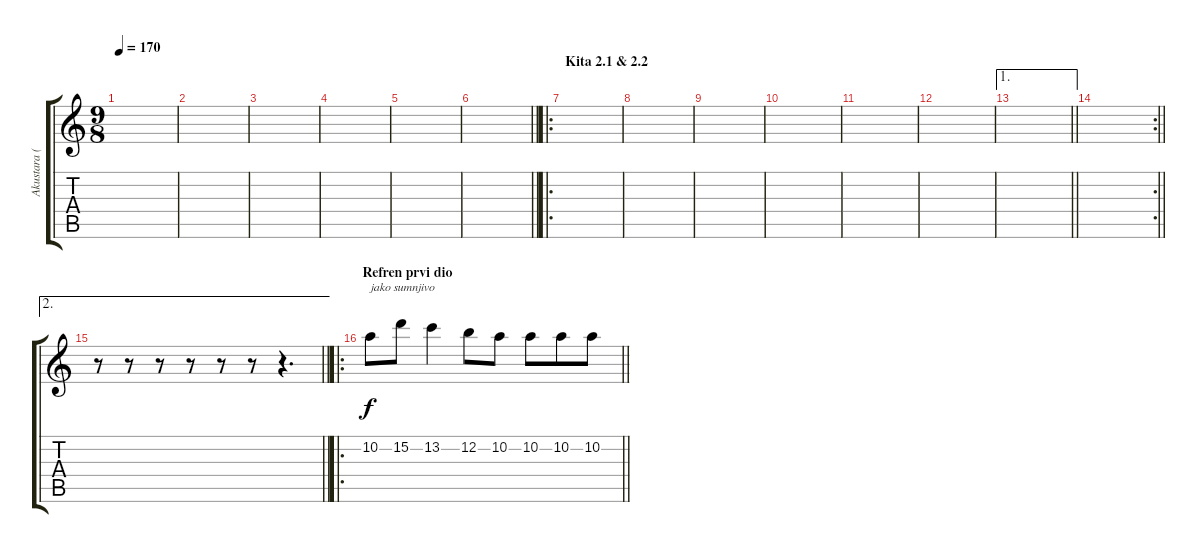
\track ("Akustara (turksa mandolina i sl.) " "Akustara (") {instrument acousticguitarsteel}
\staff {score tabs}
\tuning (E4 B3 G3 D3 A2 E2) {hide}
\ts (9 8)
\tempo 170
\clef g2
\ks c
|
|
|
|
|
\barLineRight lightlight
|
\ro
\section ("" "Kita 2.1 & 2.2")
|
|
|
|
|
|
\ae 1
\barLineRight lightlight
|
\rc 2
\barLineRight lightlight
|
\ae 2
\barLineRight lightlight
r.8 r.8 r.8 r.8 r.8 r.8 r.4{d} |
\ro
\section ("" "Refren prvi dio")
\barLineRight lightlight
10.2.8{txt "jako sumnjivo"} 15.2.8 13.2.4 12.2.8 10.2.8 10.2.8 10.2.8 10.2.8
